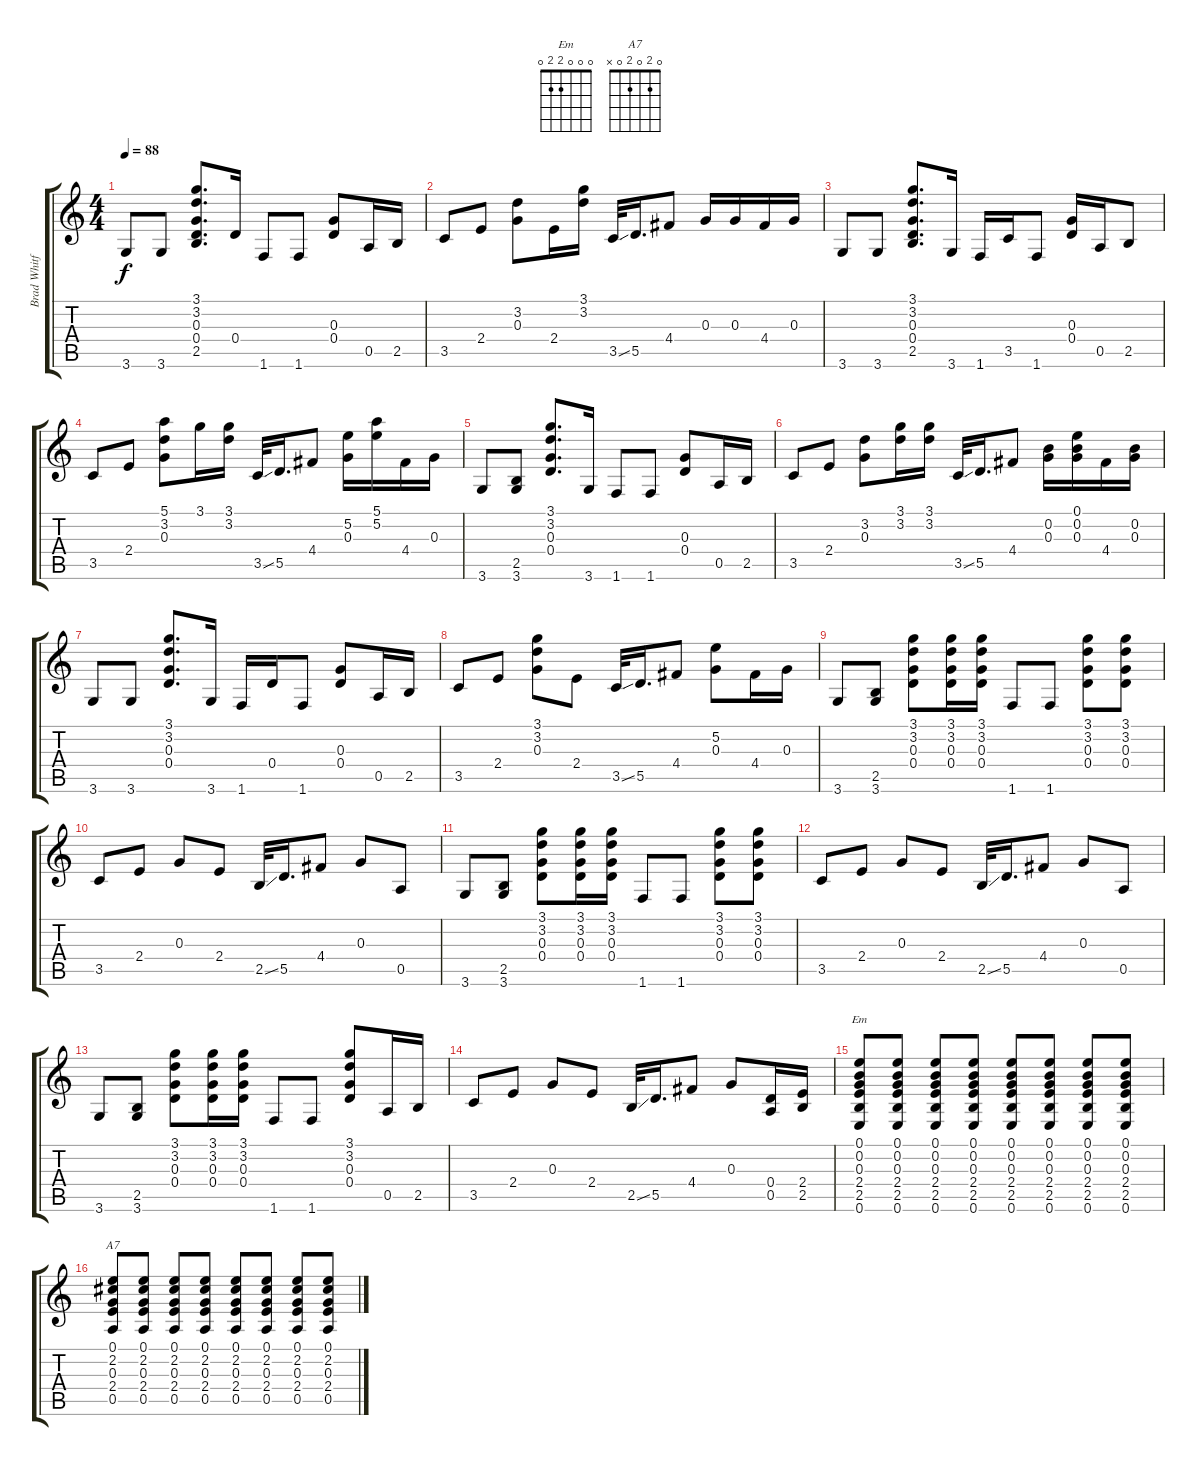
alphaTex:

\track ("Brad Whitford (Gtr. 1)" "Brad Whitf") {instrument acousticguitarsteel}
\staff {score tabs}
\tuning (E4 B3 G3 D3 A2 E2) {hide}
\chord ("Em" 0 0 0 2 2 0)
\chord ("A7" 0 2 0 2 0 x)
\ts (4 4)
\tempo 88
\clef g2
\ks c
3.6.8{dy f} 3.6.8 (3.1 3.2 0.3 0.4 2.5).8{d} 0.4.16 1.6.8 1.6.8 (0.3 0.4).8 0.5.16 2.5.16 |
3.5.8 2.4.8 (3.2 0.3).8 2.4.16 (3.1 3.2).16 3.5{ss}.32 5.5.16{d} 4.4.8 0.3.16 0.3.16 4.4.16 0.3.16 |
3.6.8 3.6.8 (3.1 3.2 0.3 0.4 2.5).8{d} 3.6.16 1.6.16 3.5.16 1.6.8 (0.3 0.4).16 0.5.16 2.5.8 |
3.5.8 2.4.8 (5.1 3.2 0.3).8 3.1.16 (3.1 3.2).16 3.5{ss}.32 5.5.16{d} 4.4.8 (5.2 0.3).16 (5.1 5.2).16 4.4.16 0.3.16 |
3.6.8 (2.5 3.6).8 (3.1 3.2 0.3 0.4).8{d} 3.6.16 1.6.8 1.6.8 (0.3 0.4).8 0.5.16 2.5.16 |
3.5.8 2.4.8 (3.2 0.3).8 (3.1 3.2).16 (3.1 3.2).16 3.5{ss}.32 5.5.16{d} 4.4.8 (0.2 0.3).16 (0.1 0.2 0.3).16 4.4.16 (0.2 0.3).16 |
3.6.8 3.6.8 (3.1 3.2 0.3 0.4).8{d} 3.6.16 1.6.16 0.4.16 1.6.8 (0.3 0.4).8 0.5.16 2.5.16 |
3.5.8 2.4.8 (3.1 3.2 0.3).8 2.4.8 3.5{ss}.32 5.5.16{d} 4.4.8 (5.2 0.3).8 4.4.16 0.3.16 |
3.6.8 (2.5 3.6).8 (3.1 3.2 0.3 0.4).8 (3.1 3.2 0.3 0.4).16 (3.1 3.2 0.3 0.4).16 1.6.8 1.6.8 (3.1 3.2 0.3 0.4).8 (3.1 3.2 0.3 0.4).8 |
3.5.8 2.4.8 0.3.8 2.4.8 2.5{ss}.32 5.5.16{d} 4.4.8 0.3.8 0.5.8 |
3.6.8 (2.5 3.6).8 (3.1 3.2 0.3 0.4).8 (3.1 3.2 0.3 0.4).16 (3.1 3.2 0.3 0.4).16 1.6.8 1.6.8 (3.1 3.2 0.3 0.4).8 (3.1 3.2 0.3 0.4).8 |
3.5.8 2.4.8 0.3.8 2.4.8 2.5{ss}.32 5.5.16{d} 4.4.8 0.3.8 0.5.8 |
3.6.8 (2.5 3.6).8 (3.1 3.2 0.3 0.4).8 (3.1 3.2 0.3 0.4).16 (3.1 3.2 0.3 0.4).16 1.6.8 1.6.8 (3.1 3.2 0.3 0.4).8 0.5.16 2.5.16 |
3.5.8 2.4.8 0.3.8 2.4.8 2.5{ss}.32 5.5.16{d} 4.4.8 0.3.8 (0.4 0.5).16 (2.4 2.5).16 |
(0.1 0.2 0.3 2.4 2.5 0.6).8{ch "Em"} (0.1 0.2 0.3 2.4 2.5 0.6).8 (0.1 0.2 0.3 2.4 2.5 0.6).8 (0.1 0.2 0.3 2.4 2.5 0.6).8 (0.1 0.2 0.3 2.4 2.5 0.6).8 (0.1 0.2 0.3 2.4 2.5 0.6).8 (0.1 0.2 0.3 2.4 2.5 0.6).8 (0.1 0.2 0.3 2.4 2.5 0.6).8 |
(0.1 2.2 0.3 2.4 0.5).8{ch "A7"} (0.1 2.2 0.3 2.4 0.5).8 (0.1 2.2 0.3 2.4 0.5).8 (0.1 2.2 0.3 2.4 0.5).8 (0.1 2.2 0.3 2.4 0.5).8 (0.1 2.2 0.3 2.4 0.5).8 (0.1 2.2 0.3 2.4 0.5).8 (0.1 2.2 0.3 2.4 0.5).8
